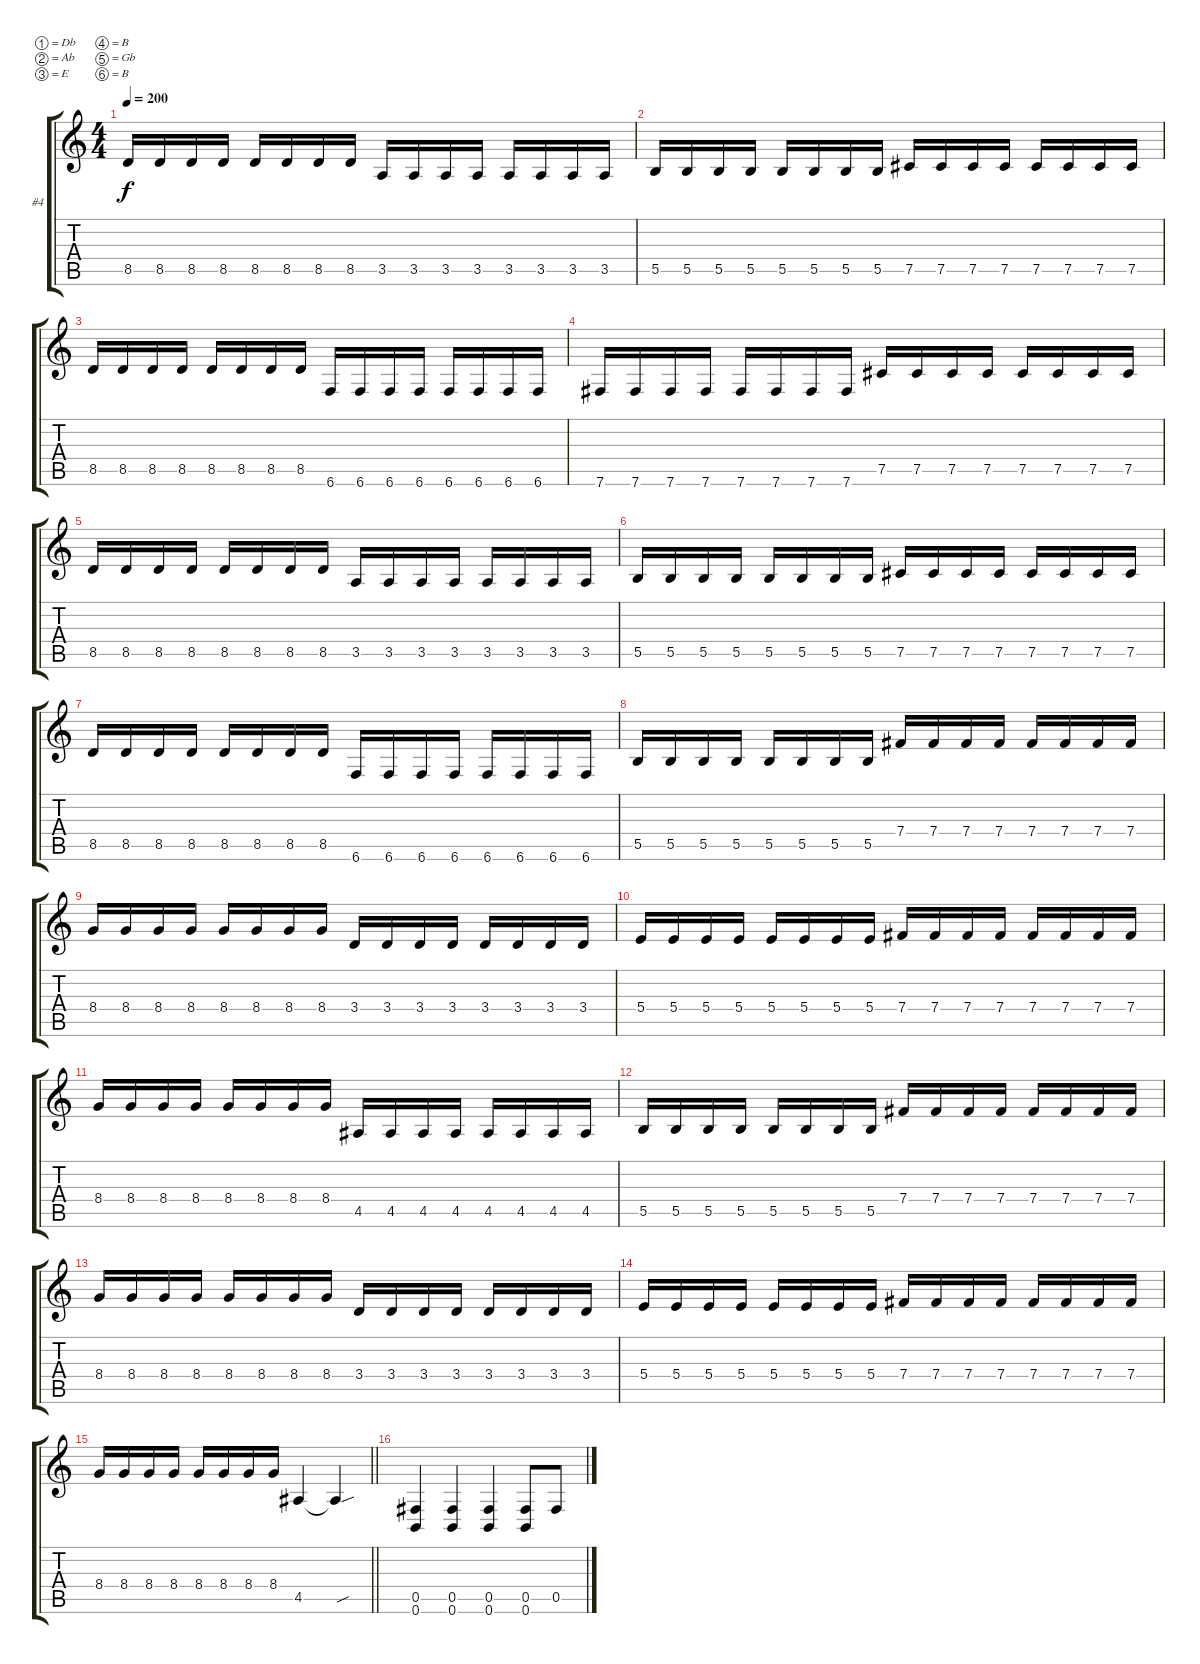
\bracketExtendMode groupsimilarinstruments
\firstSystemTrackNameOrientation horizontal
\otherSystemsTrackNameOrientation horizontal
\track ("Jim Root" "#4") {instrument distortionguitar}
\staff {score tabs}
\tuning (Db4 Ab3 E3 B2 Gb2 B1)
\ts (4 4)
\tempo 200
\clef g2
\ks c
8.5.16{dy f} 8.5.16 8.5.16 8.5.16 8.5.16 8.5.16 8.5.16 8.5.16 3.5.16 3.5.16 3.5.16 3.5.16 3.5.16 3.5.16 3.5.16 3.5.16 |
5.5.16 5.5.16 5.5.16 5.5.16 5.5.16 5.5.16 5.5.16 5.5.16 7.5.16 7.5.16 7.5.16 7.5.16 7.5.16 7.5.16 7.5.16 7.5.16 |
8.5.16 8.5.16 8.5.16 8.5.16 8.5.16 8.5.16 8.5.16 8.5.16 6.6.16 6.6.16 6.6.16 6.6.16 6.6.16 6.6.16 6.6.16 6.6.16 |
7.6.16 7.6.16 7.6.16 7.6.16 7.6.16 7.6.16 7.6.16 7.6.16 7.5.16 7.5.16 7.5.16 7.5.16 7.5.16 7.5.16 7.5.16 7.5.16 |
8.5.16 8.5.16 8.5.16 8.5.16 8.5.16 8.5.16 8.5.16 8.5.16 3.5.16 3.5.16 3.5.16 3.5.16 3.5.16 3.5.16 3.5.16 3.5.16 |
5.5.16 5.5.16 5.5.16 5.5.16 5.5.16 5.5.16 5.5.16 5.5.16 7.5.16 7.5.16 7.5.16 7.5.16 7.5.16 7.5.16 7.5.16 7.5.16 |
8.5.16 8.5.16 8.5.16 8.5.16 8.5.16 8.5.16 8.5.16 8.5.16 6.6.16 6.6.16 6.6.16 6.6.16 6.6.16 6.6.16 6.6.16 6.6.16 |
5.5.16 5.5.16 5.5.16 5.5.16 5.5.16 5.5.16 5.5.16 5.5.16 7.4.16 7.4.16 7.4.16 7.4.16 7.4.16 7.4.16 7.4.16 7.4.16 |
8.4.16 8.4.16 8.4.16 8.4.16 8.4.16 8.4.16 8.4.16 8.4.16 3.4.16 3.4.16 3.4.16 3.4.16 3.4.16 3.4.16 3.4.16 3.4.16 |
5.4.16 5.4.16 5.4.16 5.4.16 5.4.16 5.4.16 5.4.16 5.4.16 7.4.16 7.4.16 7.4.16 7.4.16 7.4.16 7.4.16 7.4.16 7.4.16 |
8.4.16 8.4.16 8.4.16 8.4.16 8.4.16 8.4.16 8.4.16 8.4.16 4.5.16 4.5.16 4.5.16 4.5.16 4.5.16 4.5.16 4.5.16 4.5.16 |
5.5.16 5.5.16 5.5.16 5.5.16 5.5.16 5.5.16 5.5.16 5.5.16 7.4.16 7.4.16 7.4.16 7.4.16 7.4.16 7.4.16 7.4.16 7.4.16 |
8.4.16 8.4.16 8.4.16 8.4.16 8.4.16 8.4.16 8.4.16 8.4.16 3.4.16 3.4.16 3.4.16 3.4.16 3.4.16 3.4.16 3.4.16 3.4.16 |
5.4.16 5.4.16 5.4.16 5.4.16 5.4.16 5.4.16 5.4.16 5.4.16 7.4.16 7.4.16 7.4.16 7.4.16 7.4.16 7.4.16 7.4.16 7.4.16 |
\barLineRight lightlight
8.4.16 8.4.16 8.4.16 8.4.16 8.4.16 8.4.16 8.4.16 8.4.16 4.5.4 4.5{sou t}.4 |
(0.5 0.6).4 (0.5 0.6).4 (0.5 0.6).4 (0.5 0.6).8 0.5.8
